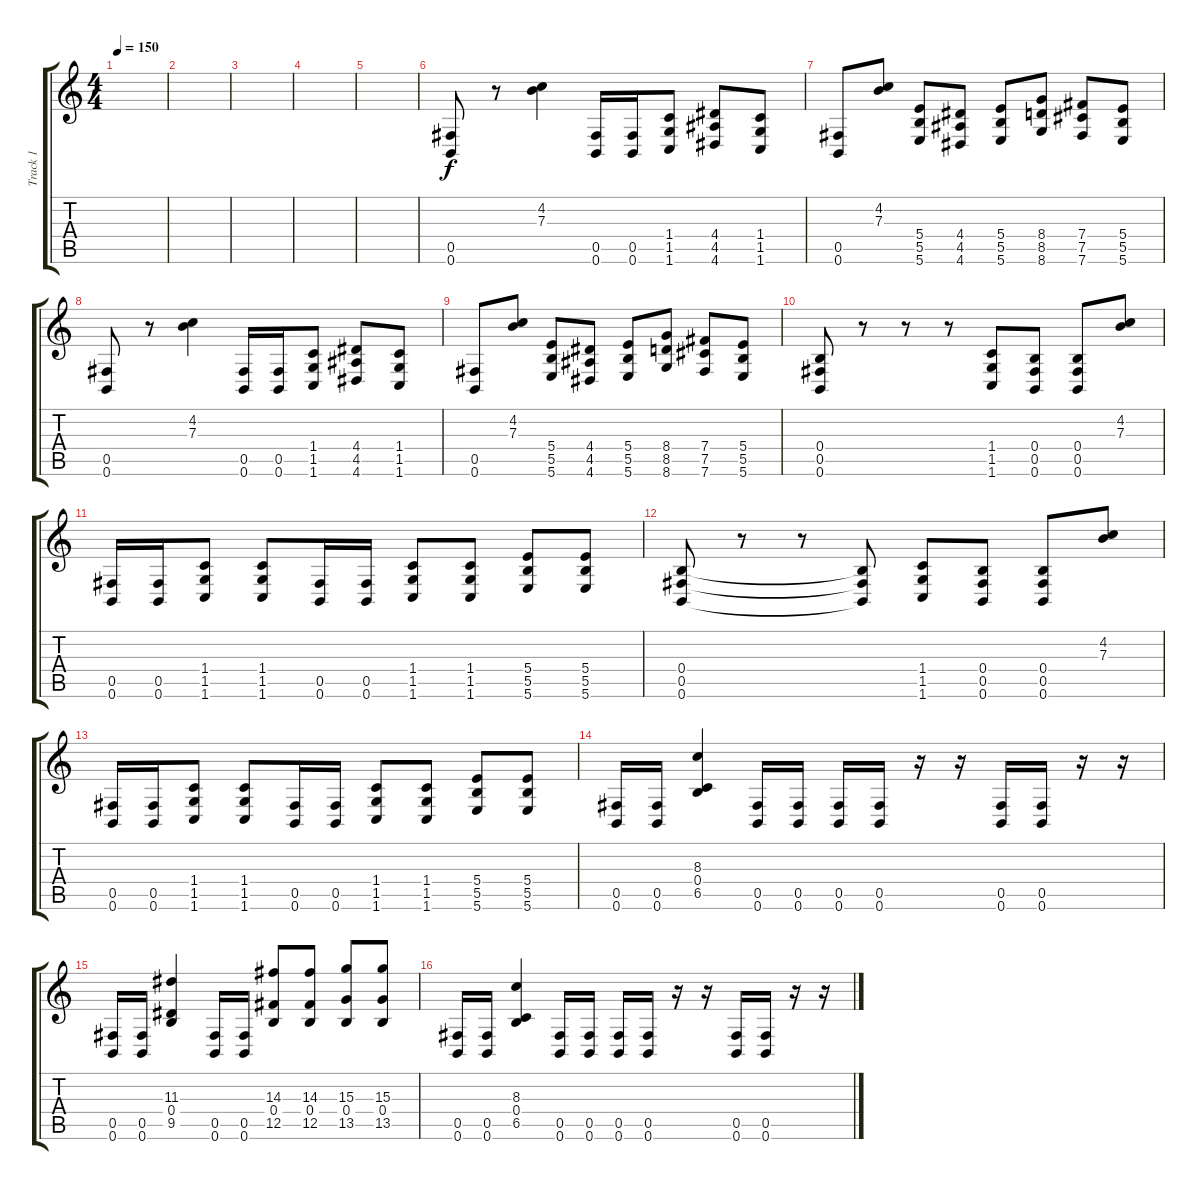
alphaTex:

\track ("Track 1" "Track 1") {instrument distortionguitar}
\staff {score tabs}
\tuning (Db4 Ab3 E3 B2 Gb2 B1) {hide}
\ts (4 4)
\tempo 150
\clef g2
\ks c
|
|
|
|
|
(0.5 0.6).8 r.8 (4.2 7.3).4 (0.5 0.6).16 (0.5 0.6).16 (1.4 1.5 1.6).8 (4.4 4.5 4.6).8 (1.4 1.5 1.6).8 |
(0.5 0.6).8 (4.2 7.3).8 (5.4 5.5 5.6).8 (4.4 4.5 4.6).8 (5.4 5.5 5.6).8 (8.4 8.5 8.6).8 (7.4 7.5 7.6).8 (5.4 5.5 5.6).8 |
(0.5 0.6).8 r.8 (4.2 7.3).4 (0.5 0.6).16 (0.5 0.6).16 (1.4 1.5 1.6).8 (4.4 4.5 4.6).8 (1.4 1.5 1.6).8 |
(0.5 0.6).8 (4.2 7.3).8 (5.4 5.5 5.6).8 (4.4 4.5 4.6).8 (5.4 5.5 5.6).8 (8.4 8.5 8.6).8 (7.4 7.5 7.6).8 (5.4 5.5 5.6).8 |
(0.4 0.5 0.6).8 r.8 r.8 r.8 (1.4 1.5 1.6).8 (0.4 0.5 0.6).8 (0.4 0.5 0.6).8 (4.2 7.3).8 |
(0.5 0.6).16 (0.5 0.6).16 (1.4 1.5 1.6).8 (1.4 1.5 1.6).8 (0.5 0.6).16 (0.5 0.6).16 (1.4 1.5 1.6).8 (1.4 1.5 1.6).8 (5.4 5.5 5.6).8 (5.4 5.5 5.6).8 |
(0.4 0.5 0.6).8 r.8 r.8 (0.4{t} 0.5{t} 0.6{t}).8 (1.4 1.5 1.6).8 (0.4 0.5 0.6).8 (0.4 0.5 0.6).8 (4.2 7.3).8 |
(0.5 0.6).16 (0.5 0.6).16 (1.4 1.5 1.6).8 (1.4 1.5 1.6).8 (0.5 0.6).16 (0.5 0.6).16 (1.4 1.5 1.6).8 (1.4 1.5 1.6).8 (5.4 5.5 5.6).8 (5.4 5.5 5.6).8 |
(0.5 0.6).16 (0.5 0.6).16 (8.3 0.4 6.5).4 (0.5 0.6).16 (0.5 0.6).16 (0.5 0.6).16 (0.5 0.6).16 r.16 r.16 (0.5 0.6).16 (0.5 0.6).16 r.16 r.16 |
(0.5 0.6).16 (0.5 0.6).16 (11.3 0.4 9.5).4 (0.5 0.6).16 (0.5 0.6).16 (14.3 0.4 12.5).8 (14.3 0.4 12.5).8 (15.3 0.4 13.5).8 (15.3 0.4 13.5).8 |
(0.5 0.6).16 (0.5 0.6).16 (8.3 0.4 6.5).4 (0.5 0.6).16 (0.5 0.6).16 (0.5 0.6).16 (0.5 0.6).16 r.16 r.16 (0.5 0.6).16 (0.5 0.6).16 r.16 r.16
